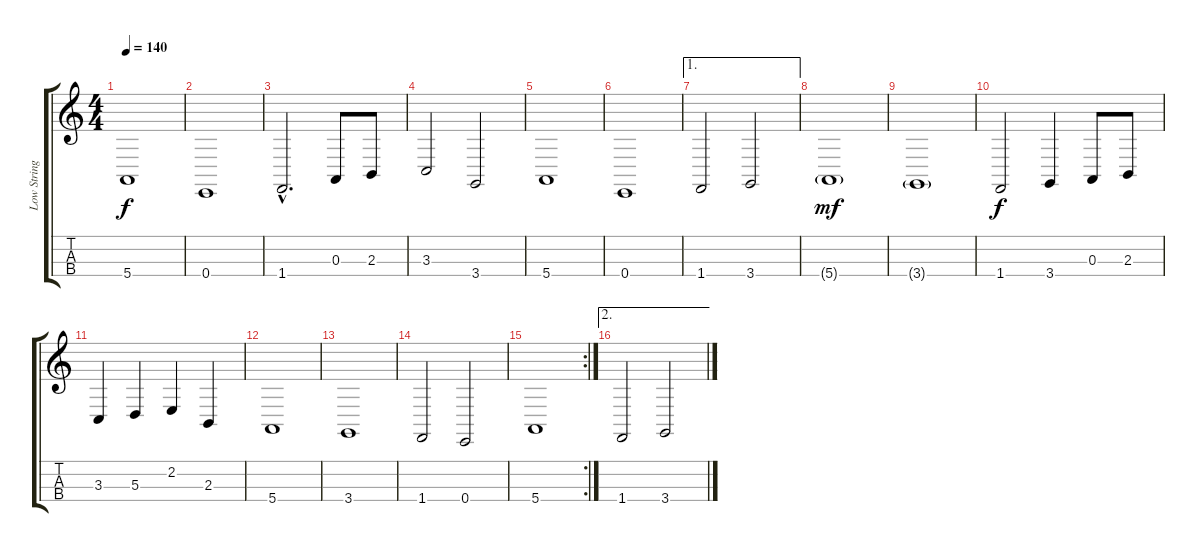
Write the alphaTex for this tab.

\track ("Low Strings/Bass" "Low String") {instrument synthstrings1}
\staff {score tabs}
\tuning (G3 D3 A2 E2) {hide}
\ts (4 4)
\tempo 140
\clef g2
\ks c
5.4.1{dy f} |
0.4.1 |
1.4{hac}.2{d} 0.3.8 2.3.8 |
3.3.2 3.4.2 |
5.4.1 |
0.4.1 |
\ae 1
1.4.2 3.4.2 |
5.4{g}.1{dy mf} |
3.4{g}.1 |
1.4.2{dy f} 3.4.4 0.3.8 2.3.8 |
3.3.4 5.3.4 2.2.4 2.3.4 |
5.4.1 |
3.4.1 |
1.4.2 0.4.2 |
\rc 2
5.4.1 |
\ae 2
1.4.2 3.4.2
